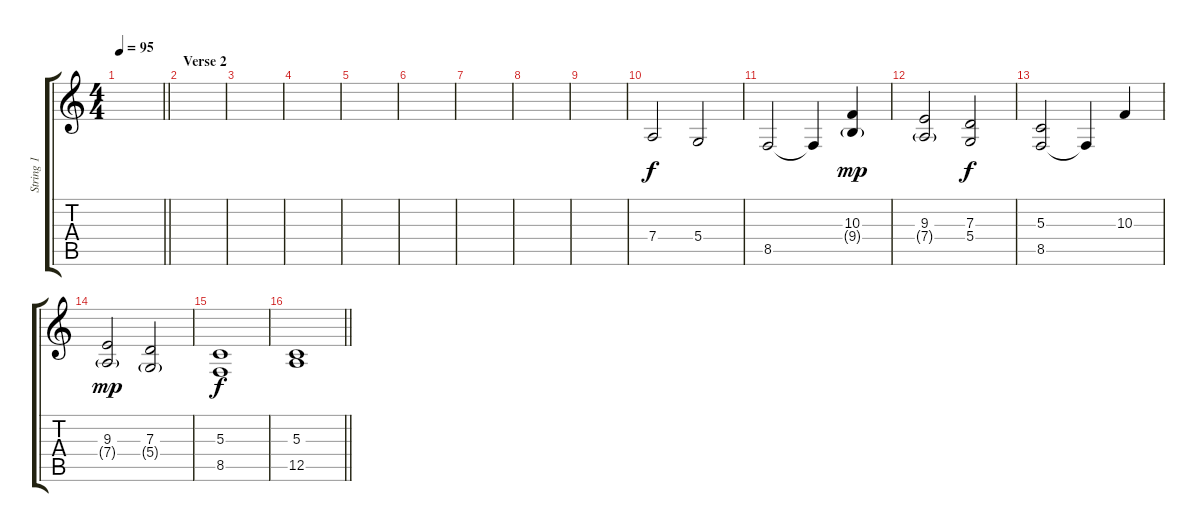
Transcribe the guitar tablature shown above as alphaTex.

\track ("String 1" "String 1") {instrument stringensemble2}
\staff {score tabs}
\tuning (E4 B3 G3 D3 A2 E2) {hide}
\ts (4 4)
\tempo 95
\clef g2
\barLineRight lightlight
\ks c
|
\section ("" "Verse 2")
|
|
|
|
|
|
|
|
7.4.2 5.4.2 |
8.5.2 8.5{t}.4 (10.3 9.4{g}).4{dy mp} |
(9.3 7.4{g}).2 (7.3 5.4).2{dy f} |
(5.3 8.5).2 8.5{t}.4 10.3.4 |
(9.3 7.4{g}).2{dy mp} (7.3 5.4{g}).2 |
(5.3 8.5).1{dy f} |
\barLineRight lightlight
(5.3 12.5).1
